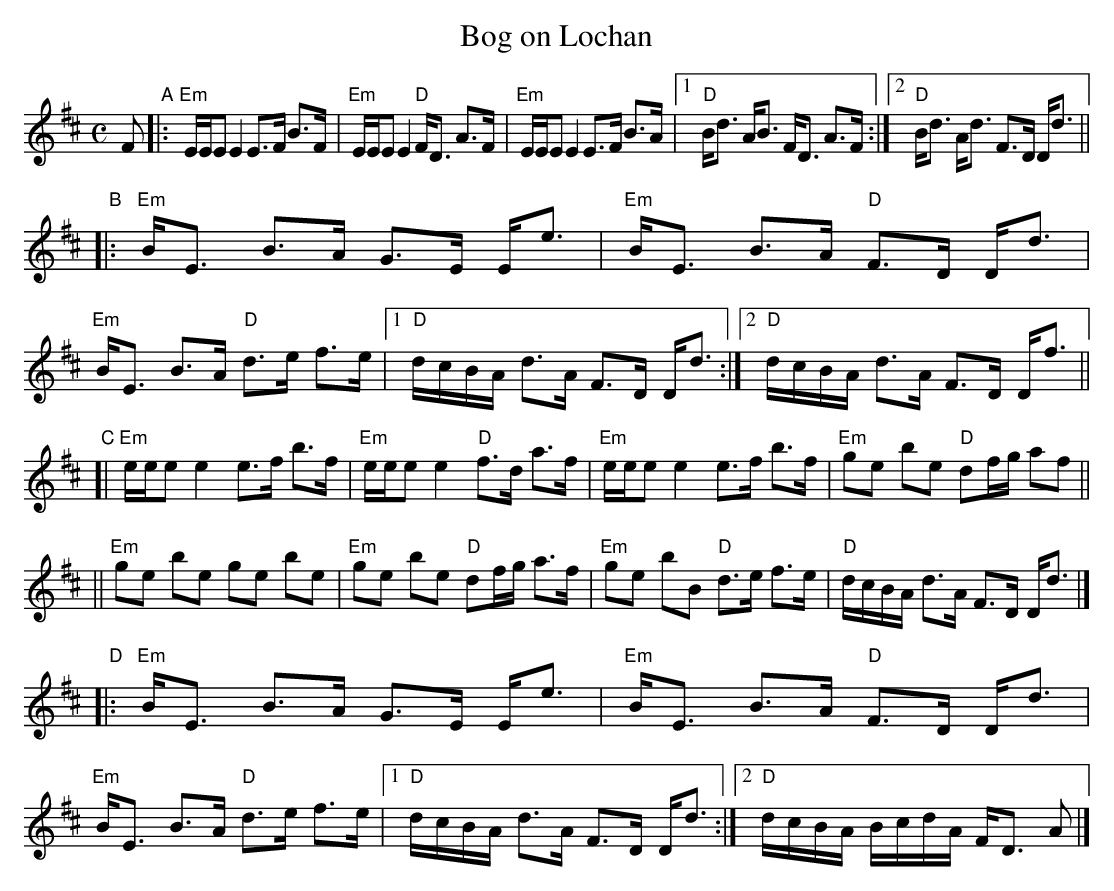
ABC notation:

X:1
T: Bog on Lochan
M: C
L: 1/16
K: Edor
F2 \
"A"\
|: "Em"EEE2 E4 E3F B3F | "Em"EEE2 E4 "D"FD3 A3F \
|  "Em"EEE2 E4 E3F B3A |1 "D"Bd3 AB3 FD3 A3F \
                      :|2 "D"Bd3 Ad3 F3D Dd3 ||
"B"
|: "Em"BE3 B3A G3E Ee3 | "Em"BE3 B3A "D"F3D Dd3 \
|  "Em"BE3 B3A "D"d3e f3e |1 "D"dcBA d3A F3D Dd3 \
                         :|2 "D"dcBA d3A F3D Df3 ||
"C"
[| "Em"eee2 e4 e3f b3f | "Em"eee2 e4 "D"f3d a3f \
|  "Em"eee2 e4 e3f b3f | "Em"g2e2 b2e2 "D"d2fg a2f2 ||
|| "Em"g2e2 b2e2 g2e2 b2e2 | "Em"g2e2 b2e2 "D"d2fg a3f \
|  "Em"g2e2 b2B2 "D"d3e f3e | "D"dcBA d3A F3D Dd3 |]
"D"
|: "Em"BE3 B3A G3E Ee3 | "Em"BE3 B3A "D"F3D Dd3 \
|  "Em"BE3 B3A "D"d3e f3e |1 "D"dcBA d3A F3D Dd3 \
                         :|2 "D"dcBA BcdA FD3 A2 |]
